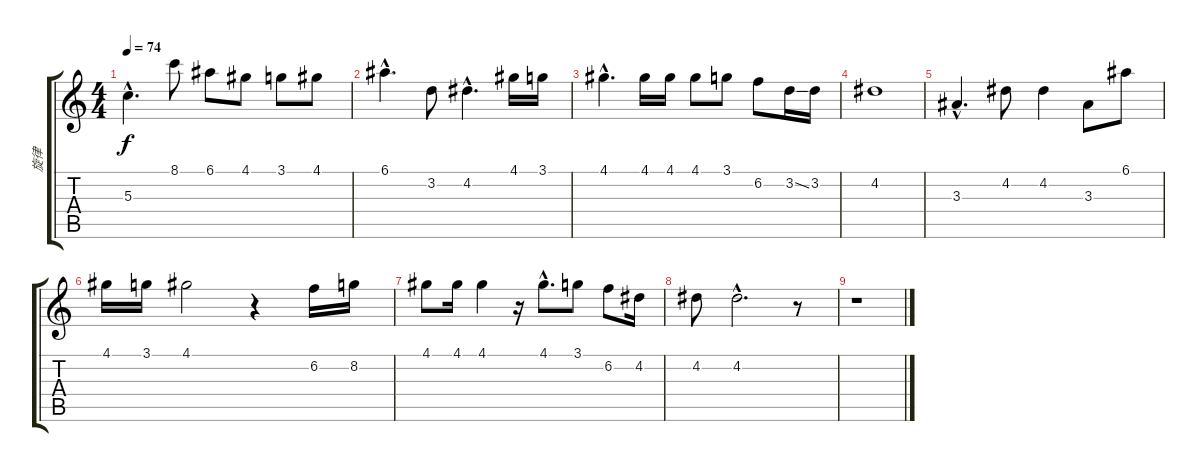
\track ("旋律" "旋律") {instrument distortionguitar}
\staff {score tabs}
\tuning (E4 B3 G3 D3 A2 E2) {hide}
\ts (4 4)
\tempo 74
\clef g2
\ks c
5.3{hac}.4{d dy f} 8.1.8 6.1.8 4.1.8 3.1.8 4.1.8 |
6.1{hac}.4{d} 3.2.8 4.2{hac}.4{d} 4.1.16 3.1.16 |
4.1{hac}.4{d} 4.1.16 4.1.16 4.1.8 3.1.8 6.2.8 3.2{ss}.16 3.2.16 |
4.2.1 |
3.3{hac}.4{d} 4.2.8 4.2.4 3.3.8 6.1.8 |
4.1.16 3.1.16 4.1.2 r.4 6.2.16 8.2.16 |
4.1.8 4.1.16 4.1.4 r.16 4.1{hac}.8{d} 3.1.8 6.2.8 4.2.16 |
4.2.8 4.2{hac}.2{d} r.8 |
r.1
